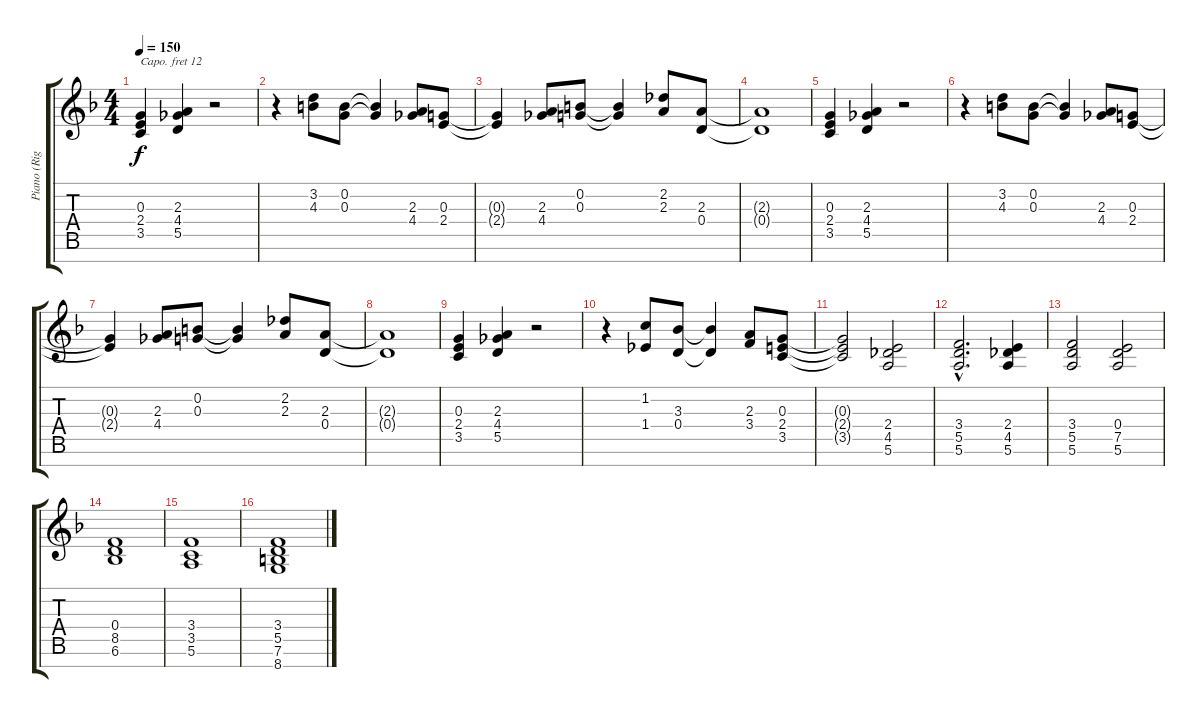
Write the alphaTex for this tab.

\track ("Piano (Right Hand)" "Piano (Rig") {instrument acousticgrandpiano}
\staff {score tabs}
\capo 12
\tuning (E4 B3 G3 D3 A2 E2 B1) {hide}
\ts (4 4)
\tempo 150
\clef g2
\ks f
(0.3 2.4 3.5).4{dy f} (2.3 4.4 5.5).4 r.2 |
r.4 (3.2 4.3).8 (0.2 0.3).8 (0.2{t} 0.3{t}).4 (2.3 4.4).8 (0.3 2.4).8 |
(0.3{t} 2.4{t}).4 (2.3 4.4).8 (0.2 0.3).8 (0.2{t} 0.3{t}).4 (2.2 2.3).8 (2.3 0.4).8 |
(2.3{t} 0.4{t}).1 |
(0.3 2.4 3.5).4 (2.3 4.4 5.5).4 r.2 |
r.4 (3.2 4.3).8 (0.2 0.3).8 (0.2{t} 0.3{t}).4 (2.3 4.4).8 (0.3 2.4).8 |
(0.3{t} 2.4{t}).4 (2.3 4.4).8 (0.2 0.3).8 (0.2{t} 0.3{t}).4 (2.2 2.3).8 (2.3 0.4).8 |
(2.3{t} 0.4{t}).1 |
(0.3 2.4 3.5).4 (2.3 4.4 5.5).4 r.2 |
r.4 (1.2 1.4).8 (3.3 0.4).8 (3.3{t} 0.4{t}).4 (2.3 3.4).8 (0.3 2.4 3.5).8 |
(0.3{t} 2.4{t} 3.5{t}).2 (2.4 4.5 5.6).2 |
(3.4{hac} 5.5{hac} 5.6{hac}).2{d} (2.4 4.5 5.6).4 |
(3.4 5.5 5.6).2 (0.4 7.5 5.6).2 |
(0.4 8.5 6.6).1 |
(3.4 3.5 5.6).1 |
(3.4 5.5 7.6 8.7).1
